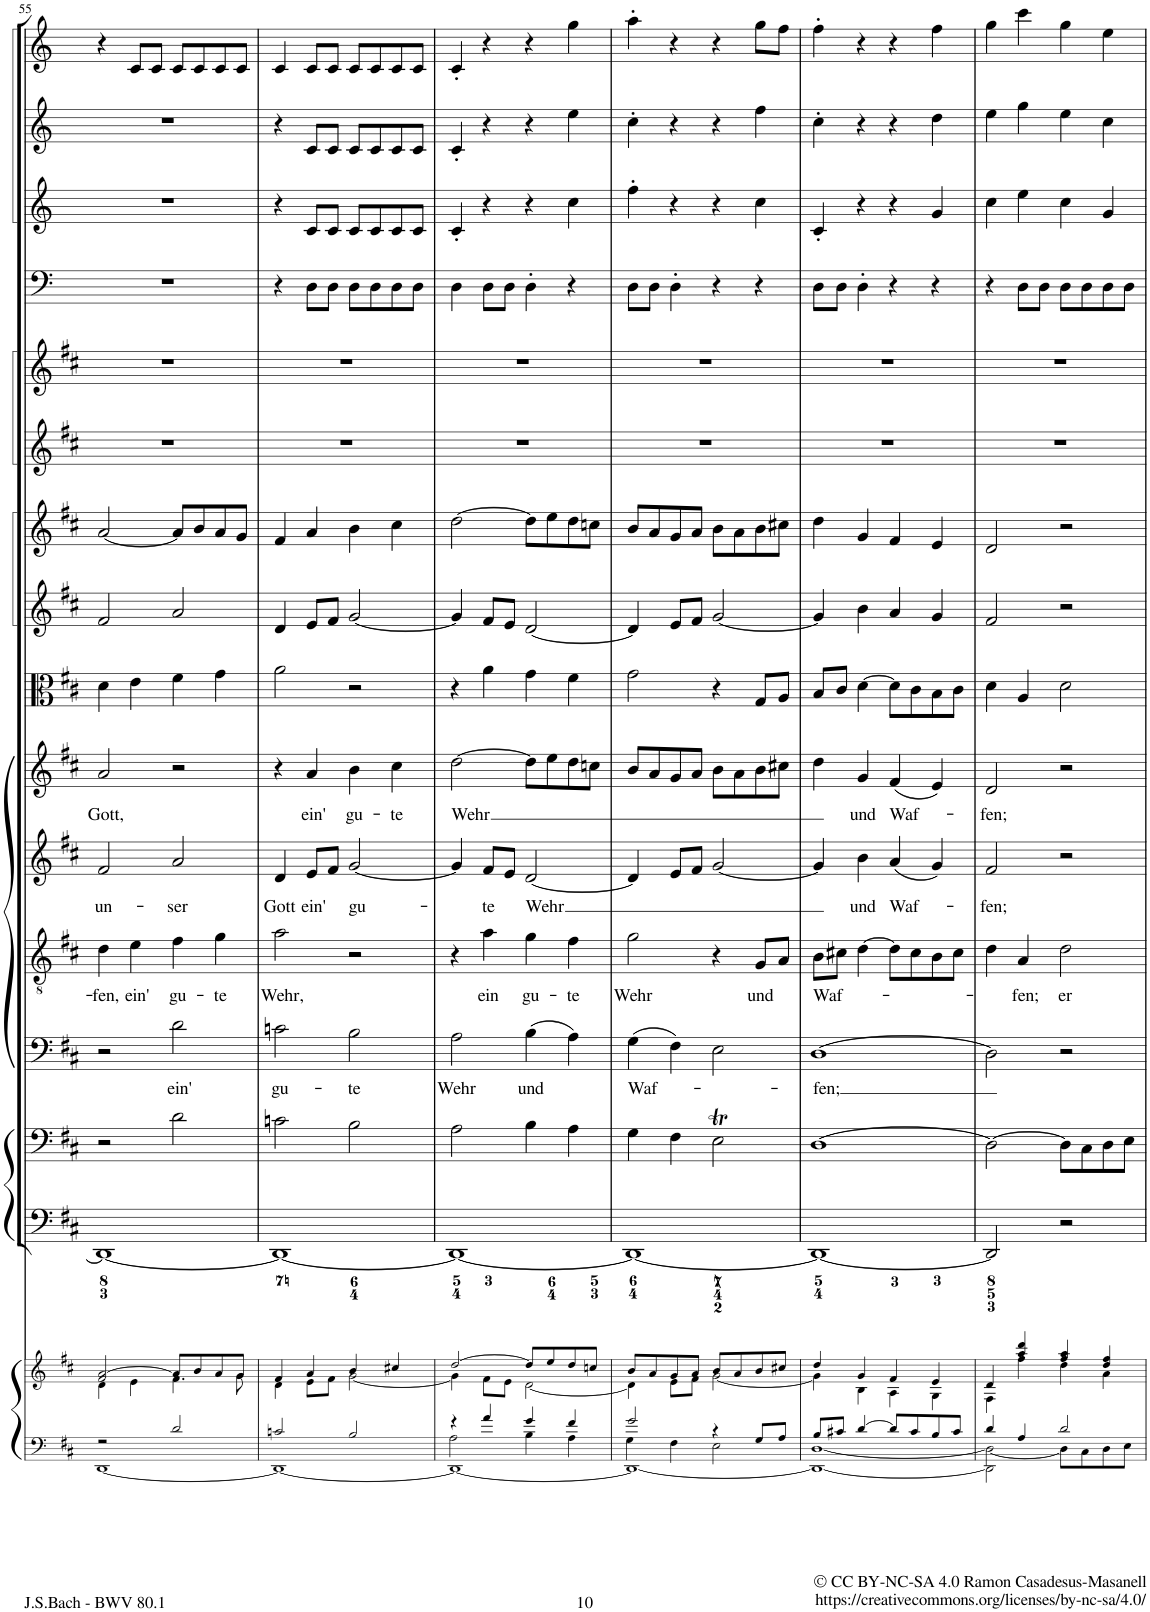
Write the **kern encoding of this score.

**kern	**kern	**kern	**kern	**kern	**text	**kern	**text	**kern	**text	**kern	**text	**kern	**kern	**kern	**kern	**kern	**kern	**kern	**kern	**kern
*part16	*part16	*part15	*part14	*part13	*part13	*part12	*part12	*part11	*part11	*part10	*part10	*part9	*part8	*part7	*part6	*part5	*part4	*part3	*part2	*part1
*staff17	*staff16	*staff15	*staff14	*staff13	*staff13	*staff12	*staff12	*staff11	*staff11	*staff10	*staff10	*staff9	*staff8	*staff7	*staff6	*staff5	*staff4	*staff3	*staff2	*staff1
*I"Piano reduction	*	*I"Violone	*I"Violoncello	*I"Basso	*	*I"Tenore	*	*I"Alto	*	*I"Soprano	*	*I"Viola	*I"Violino II	*I"Violino I	*I"Oboe II	*I"Oboe I	*I"Timpani	*I"Tromba III (D)	*I"Tromba II (D)	*I"Tromba I (D)
*I'Pno	*	*	*	*	*	*	*	*	*	*	*	*	*	*	*I'Ob	*I'Ob	*I'Timp	*	*	*
!!LO:PB:g=z
*clefF4	*clefG2	*clefF4	*clefF4	*clefF4	*	*clefGv2	*	*clefG2	*	*clefG2	*	*clefC3	*clefG2	*clefG2	*clefG2	*clefG2	*clefF4	*clefG2	*clefG2	*clefG2
*	*	*Trd7c12	*	*	*	*	*	*	*	*	*	*	*	*	*	*	*	*Trd-1c-2	*Trd-1c-2	*Trd-1c-2
*k[f#c#]	*k[f#c#]	*k[f#c#]	*k[f#c#]	*k[f#c#]	*	*k[f#c#]	*	*k[f#c#]	*	*k[f#c#]	*	*k[f#c#]	*k[f#c#]	*k[f#c#]	*k[f#c#]	*k[f#c#]	*k[]	*k[]	*k[]	*k[]
*M4/4	*M4/4	*M4/4	*M4/4	*M4/4	*	*M4/4	*	*M4/4	*	*M4/4	*	*M4/4	*M4/4	*M4/4	*M4/4	*M4/4	*M4/4	*M4/4	*M4/4	*M4/4
*met(c)	*met(c)	*met(c)	*met(c)	*met(c)	*	*met(c)	*	*met(c)	*	*met(c)	*	*met(c)	*met(c)	*met(c)	*met(c)	*met(c)	*met(c)	*met(c)	*met(c)	*met(c)
=55	=55	=55	=55	=55	=55	=55	=55	=55	=55	=55	=55	=55	=55	=55	=55	=55	=55	=55	=55	=55
*^	*^	*	*	*	*	*	*	*	*	*	*	*	*	*	*	*	*	*	*	*
!	!	!	!	!	!	!	!	!	!LO:LY:b	!	!LO:LY:b	!	!LO:LY:b	!	!	!	!	!	!	!	!	!
2r	[1DD	2f#/ [2a/	4d\	1DD_	2r	2r	.	4d\	fen,	2f#/	un-	2a/	Gott,	4d\	2f#/	[2a/	1r	1r	1r	1r	1r	4r
!	!	!	!	!	!	!	!	!	!LO:LY:b	!	!	!	!	!	!	!	!	!	!	!	!	!
.	.	.	4e\	.	.	.	.	4e\	ein'	.	.	.	.	4e\	.	.	.	.	.	.	.	8c/L
.	.	.	.	.	.	.	.	.	.	.	.	.	.	.	.	.	.	.	.	.	.	8c/J
!	!	!	!	!	!	!	!LO:LY:b	!	!LO:LY:b	!	!LO:LY:b	!	!	!	!	!	!	!	!	!	!	!
2d/	.	8a/L]	4.f#\	.	2d\	2d\	ein'	4f#\	gu-	2a/	ser	2r	.	4f#\	2a/	8a/L]	.	.	.	.	.	8c/L
.	.	8b/	.	.	.	.	.	.	.	.	.	.	.	.	.	8b/	.	.	.	.	.	8c/
!	!	!	!	!	!	!	!	!	!LO:LY:b	!	!	!	!	!	!	!	!	!	!	!	!	!
.	.	8a/	.	.	.	.	.	4g\	te	.	.	.	.	4g\	.	8a/	.	.	.	.	.	8c/
.	.	8g/J	8g\	.	.	.	.	.	.	.	.	.	.	.	.	8g/J	.	.	.	.	.	8c/J
=56	=56	=56	=56	=56	=56	=56	=56	=56	=56	=56	=56	=56	=56	=56	=56	=56	=56	=56	=56	=56	=56	=56
!	!	!	!	!	!	!	!LO:LY:b	!	!LO:LY:b	!	!LO:LY:b	!	!	!	!	!	!	!	!	!	!	!
2cn/	1DD_	4f#/	4d\	1DD_	2cn\	2cn\	gu-	2a\	Wehr,	4d/	Gott	4r	.	2a\	4d/	4f#/	1r	1r	4r	4r	4r	4c/
!	!	!	!	!	!	!	!	!	!	!	!LO:LY:b	!	!LO:LY:b	!	!	!	!	!	!	!	!	!
.	.	4a/	8e\L	.	.	.	.	.	.	8e/L	ein'	4a/	ein'	.	8e/L	4a/	.	.	8D\L	8c/L	8c/L	8c/L
.	.	.	8f#\J	.	.	.	.	.	.	8f#/J	.	.	.	.	8f#/J	.	.	.	8D\J	8c/J	8c/J	8c/J
!	!	!	!	!	!	!	!LO:LY:b	!	!	!	!LO:LY:b	!	!LO:LY:b	!	!	!	!	!	!	!	!	!
2B/	.	4b/	[2g\	.	2B\	2B\	te	2r	.	[2g/	gu-	4b\	gu-	2r	[2g/	4b\	.	.	8D\L	8c/L	8c/L	8c/L
.	.	.	.	.	.	.	.	.	.	.	.	.	.	.	.	.	.	.	8D\	8c/	8c/	8c/
!	!	!	!	!	!	!	!	!	!	!	!	!	!LO:LY:b	!	!	!	!	!	!	!	!	!
.	.	4cc#X/	.	.	.	.	.	.	.	.	.	4cc#\	te	.	.	4cc#\	.	.	8D\	8c/	8c/	8c/
.	.	.	.	.	.	.	.	.	.	.	.	.	.	.	.	.	.	.	8D\J	8c/J	8c/J	8c/J
=57	=57	=57	=57	=57	=57	=57	=57	=57	=57	=57	=57	=57	=57	=57	=57	=57	=57	=57	=57	=57	=57	=57
*	*^	*	*	*	*	*	*	*	*	*	*	*	*	*	*	*	*	*	*	*	*	*
!	!	!	!	!	!	!	!	!LO:LY:b	!	!	!	!	!	!LO:LY:b	!	!	!	!	!	!	!	!	!
4r	1DD_	2A\	[2dd/	4g\]	1DD_	2A\	2A\	Wehr	4r	.	4g/]	.	[2dd\	Wehr	4r	4g/]	[2dd\	1r	1r	4D\	4c'/	4c'/	4c'/
!	!	!	!	!	!	!	!	!	!	!LO:LY:b	!	!LO:LY:b	!	!	!	!	!	!	!	!	!	!	!
4a/	.	.	.	8f#\L	.	.	.	.	4a\	ein	8f#/L	-te	.	.	4a\	8f#/L	.	.	.	8D\L	4r	4r	4r
.	.	.	.	8e\J	.	.	.	.	.	.	8e/J	.	.	.	.	8e/J	.	.	.	8D\J	.	.	.
!	!	!	!	!	!	!	!	!LO:LY:b	!	!LO:LY:b	!	!LO:LY:b	!	!	!	!	!	!	!	!	!	!	!
4g/	.	4B\	8dd/L]	[2d\	.	4B\	(4B\	und	4g\	gu-	[2d/	Wehr	8dd\L]	.	4g\	[2d/	8dd\L]	.	.	4D'\	4r	4r	4r
.	.	.	8ee/	.	.	.	.	.	.	.	.	.	8ee\	.	.	.	8ee\	.	.	.	.	.	.
!	!	!	!	!	!	!	!	!	!	!LO:LY:b	!	!	!	!	!	!	!	!	!	!	!	!	!
4f#/	.	4A\	8dd/	.	.	4A\	4A\)	.	4f#\	te	.	.	8dd\	.	4f#\	.	8dd\	.	.	4r	4cc\	4ee\	4gg\
.	.	.	8ccn/J	.	.	.	.	.	.	.	.	.	8ccn\J	.	.	.	8ccn\J	.	.	.	.	.	.
=58	=58	=58	=58	=58	=58	=58	=58	=58	=58	=58	=58	=58	=58	=58	=58	=58	=58	=58	=58	=58	=58	=58	=58
!	!	!	!	!	!	!	!	!LO:LY:b	!	!LO:LY:b	!	!	!	!	!	!	!	!	!	!	!	!	!
2g/	1DD_	4G\	8b/L	4d\]	1DD_	4G\	(4G\	Waf-	2g\	Wehr	4d/]	.	8b/L	.	2g\	4d/]	8b/L	1r	1r	8D\L	4ff'\	4cc'\	4aa'\
.	.	.	8a/	.	.	.	.	.	.	.	.	.	8a/	.	.	.	8a/	.	.	8D\J	.	.	.
.	.	4F#\	8g/	8e\L	.	4F#\	4F#\)	.	.	.	8e/L	.	8g/	.	.	8e/L	8g/	.	.	4D'\	4r	4r	4r
.	.	.	8a/J	8f#\J	.	.	.	.	.	.	8f#/J	.	8a/J	.	.	8f#/J	8a/J	.	.	.	.	.	.
4r	.	2E\	8b/L	[2g\	.	2ET\	2E\	.	4r	.	[2g/	.	8b\L	.	4r	[2g/	8b\L	.	.	4r	4r	4r	4r
.	.	.	8a/	.	.	.	.	.	.	.	.	.	8a\	.	.	.	8a\	.	.	.	.	.	.
!	!	!	!	!	!	!	!	!	!	!LO:LY:b	!	!	!	!	!	!	!	!	!	!	!	!	!
8G/L	.	.	8b/	.	.	.	.	.	8G/L	und	.	.	8b\	.	8G/L	.	8b\	.	.	4r	4cc\	4ff\	8gg\L
8A/J	.	.	8cc#X/J	.	.	.	.	.	8A/J	.	.	.	8cc#X\J	.	8A/J	.	8cc#X\J	.	.	.	.	.	8ff\J
*	*v	*v	*	*	*	*	*	*	*	*	*	*	*	*	*	*	*	*	*	*	*	*	*
=59	=59	=59	=59	=59	=59	=59	=59	=59	=59	=59	=59	=59	=59	=59	=59	=59	=59	=59	=59	=59	=59	=59
!	!	!	!	!	!	!	!LO:LY:b	!	!LO:LY:b	!	!	!	!	!	!	!	!	!	!	!	!	!
8B/L	1DD_ [1D	4dd/	4g\]	1DD_	[1D	[1D	-fen;	8B\L	Waf-	4g/]	.	4dd\	.	8B/L	4g/]	4dd\	1r	1r	8D\L	4c'/	4cc'\	4ff'\
8c#X/J	.	.	.	.	.	.	.	8c#X\J	.	.	.	.	.	8c#/J	.	.	.	.	8D\J	.	.	.
!	!	!	!	!	!	!	!	!	!	!	!LO:LY:b	!	!LO:LY:b	!	!	!	!	!	!	!	!	!
[4d/	.	4g/	4B\	.	.	.	.	[4d\	.	4b\	und	4g/	und	[4d\	4b\	4g/	.	.	4D'\	4r	4r	4r
!	!	!	!	!	!	!	!	!	!	!	!LO:LY:b	!	!LO:LY:b	!	!	!	!	!	!	!	!	!
8d/L]	.	4f#/	4A\	.	.	.	.	8d\L]	.	(4a/	Waf-	(4f#/	Waf-	8d\L]	4a/	4f#/	.	.	4r	4r	4r	4r
8c#/	.	.	.	.	.	.	.	8c#\	.	.	.	.	.	8c#\	.	.	.	.	.	.	.	.
8B/	.	4e/	4G\	.	.	.	.	8B\	.	4g/)	.	4e/)	.	8B\	4g/	4e/	.	.	4r	4g/	4dd\	4ff\
8c#/J	.	.	.	.	.	.	.	8c#\J	.	.	.	.	.	8c#\J	.	.	.	.	.	.	.	.
=60	=60	=60	=60	=60	=60	=60	=60	=60	=60	=60	=60	=60	=60	=60	=60	=60	=60	=60	=60	=60	=60	=60
*	*^	*	*	*	*	*	*	*	*	*	*	*	*	*	*	*	*	*	*	*	*	*
!	!	!	!	!	!	!	!	!	!	!	!	!LO:LY:b	!	!LO:LY:b	!	!	!	!	!	!	!	!	!
4d/	2DD\]	2D\_	4d/	4F#\	2DD/]	2D\_	2D\]	.	4d\	.	2f#/	-fen;	2d/	fen;	4d\	2f#/	2d/	1r	1r	4r	4cc\	4ee\	4gg\
!	!	!	!	!	!	!	!	!	!	!LO:LY:b	!	!	!	!	!	!	!	!	!	!	!	!	!
4A/	.	.	4aa/ 4ddd/	4ff#\	.	.	.	.	4A/	-fen;	.	.	.	.	4A/	.	.	.	.	8D\L	4ee\	4gg\	4ccc\
.	.	.	.	.	.	.	.	.	.	.	.	.	.	.	.	.	.	.	.	8D\J	.	.	.
!	!	!	!	!	!	!	!	!	!	!LO:LY:b	!	!	!	!	!	!	!	!	!	!	!	!	!
2d/	2ryy	8D\L]	4ff#/ 4aa/	4dd\	2r	8D\L]	2r	.	2d\	er	2r	.	2r	.	2d\	2r	2r	.	.	8D\L	4cc\	4ee\	4gg\
.	.	8C#\	.	.	.	8C#\	.	.	.	.	.	.	.	.	.	.	.	.	.	8D\	.	.	.
.	.	8D\	4dd/ 4ff#/	4a\	.	8D\	.	.	.	.	.	.	.	.	.	.	.	.	.	8D\	4g/	4cc\	4ee\
.	.	8E\J	.	.	.	8E\J	.	.	.	.	.	.	.	.	.	.	.	.	.	8D\J	.	.	.
*v	*v	*v	*	*	*	*	*	*	*	*	*	*	*	*	*	*	*	*	*	*	*	*	*
*	*v	*v	*	*	*	*	*	*	*	*	*	*	*	*	*	*	*	*	*	*	*
=	=	=	=	=	=	=	=	=	=	=	=	=	=	=	=	=	=	=	=	=
*-	*-	*-	*-	*-	*-	*-	*-	*-	*-	*-	*-	*-	*-	*-	*-	*-	*-	*-	*-	*-
